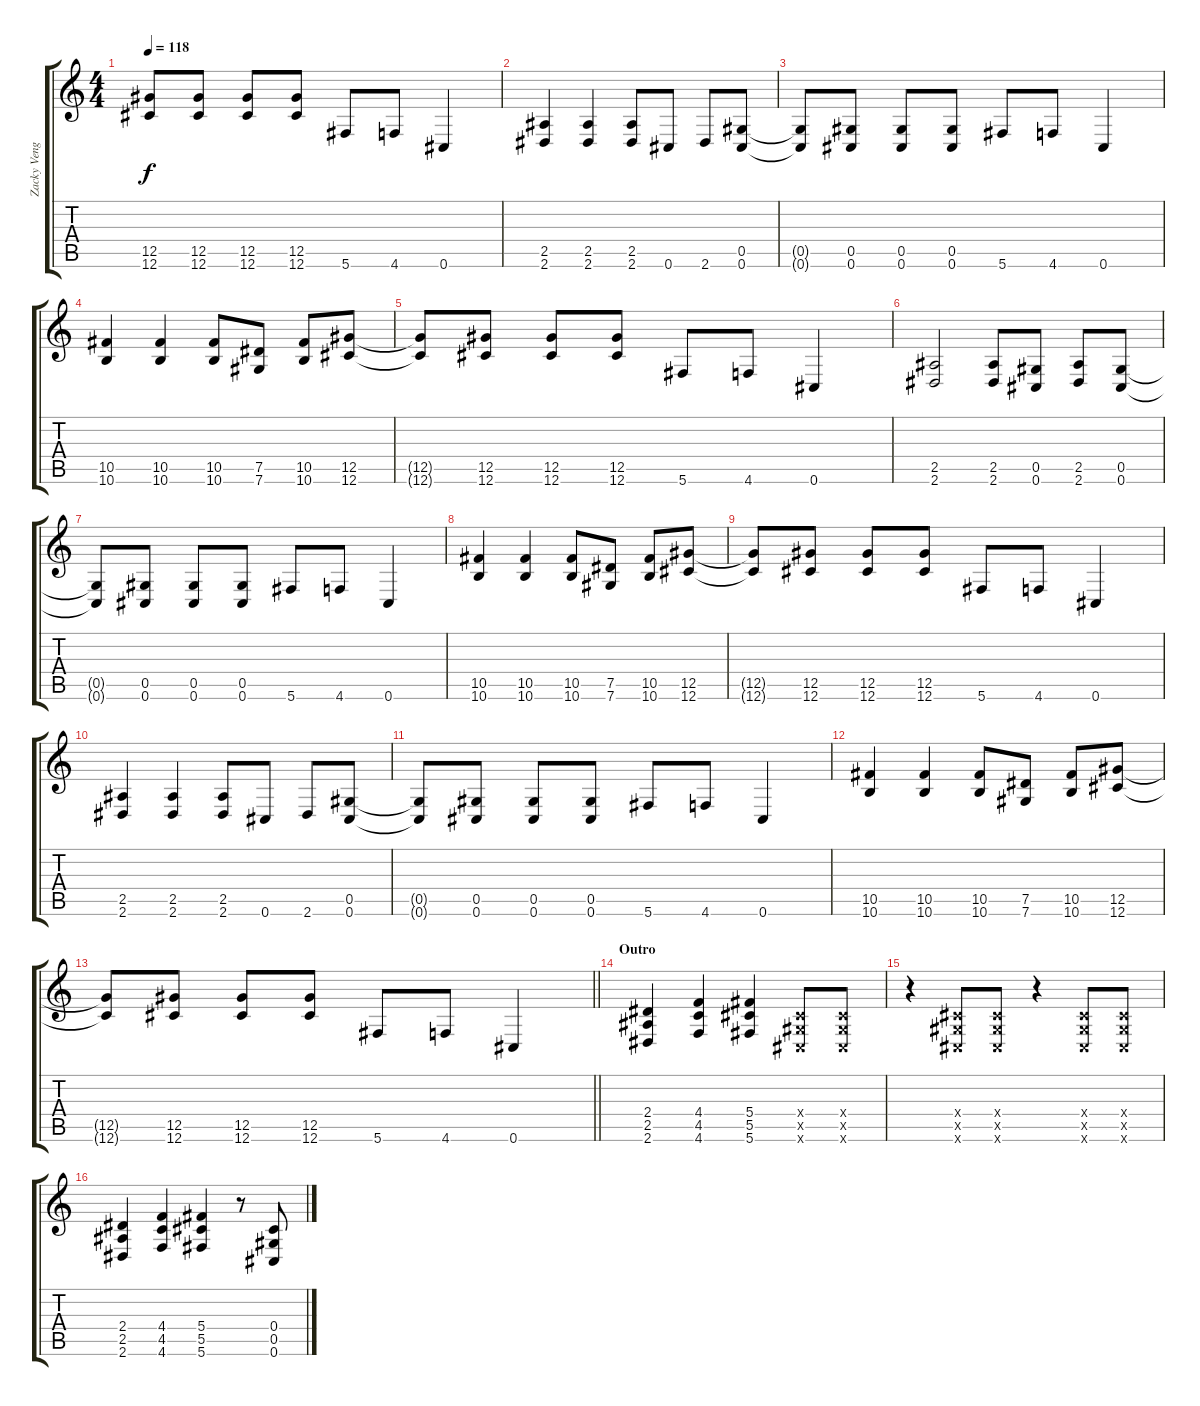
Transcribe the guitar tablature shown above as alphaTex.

\track ("Zacky Vengeance" "Zacky Veng") {instrument distortionguitar}
\staff {score tabs}
\tuning (Eb4 Bb3 Gb3 Db3 Ab2 Db2) {hide}
\ts (4 4)
\tempo 118
\clef g2
\ks c
(12.5{t} 12.6{t}).8{dy f} (12.5 12.6).8 (12.5 12.6).8 (12.5 12.6).8 5.6.8 4.6.8 0.6.4 |
(2.5 2.6).4 (2.5 2.6).4 (2.5 2.6).8 0.6.8 2.6.8 (0.5 0.6).8 |
(0.5{t} 0.6{t}).8 (0.5 0.6).8 (0.5 0.6).8 (0.5 0.6).8 5.6.8 4.6.8 0.6.4 |
(10.5 10.6).4 (10.5 10.6).4 (10.5 10.6).8 (7.5 7.6).8 (10.5 10.6).8 (12.5 12.6).8 |
(12.5{t} 12.6{t}).8 (12.5 12.6).8 (12.5 12.6).8 (12.5 12.6).8 5.6.8 4.6.8 0.6.4 |
(2.5 2.6).2 (2.5 2.6).8 (0.5 0.6).8 (2.5 2.6).8 (0.5 0.6).8 |
(0.5{t} 0.6{t}).8 (0.5 0.6).8 (0.5 0.6).8 (0.5 0.6).8 5.6.8 4.6.8 0.6.4 |
(10.5 10.6).4 (10.5 10.6).4 (10.5 10.6).8 (7.5 7.6).8 (10.5 10.6).8 (12.5 12.6).8 |
(12.5{t} 12.6{t}).8 (12.5 12.6).8 (12.5 12.6).8 (12.5 12.6).8 5.6.8 4.6.8 0.6.4 |
(2.5 2.6).4 (2.5 2.6).4 (2.5 2.6).8 0.6.8 2.6.8 (0.5 0.6).8 |
(0.5{t} 0.6{t}).8 (0.5 0.6).8 (0.5 0.6).8 (0.5 0.6).8 5.6.8 4.6.8 0.6.4 |
(10.5 10.6).4 (10.5 10.6).4 (10.5 10.6).8 (7.5 7.6).8 (10.5 10.6).8 (12.5 12.6).8 |
\barLineRight lightlight
(12.5{t} 12.6{t}).8 (12.5 12.6).8 (12.5 12.6).8 (12.5 12.6).8 5.6.8 4.6.8 0.6.4 |
\section ("" "Outro")
(2.4 2.5 2.6).4 (4.4 4.5 4.6).4 (5.4 5.5 5.6).4 (0.4{x} 0.5{x} 0.6{x}).8 (0.4{x} 0.5{x} 0.6{x}).8 |
r.4 (0.4{x} 0.5{x} 0.6{x}).8 (0.4{x} 0.5{x} 0.6{x}).8 r.4 (0.4{x} 0.5{x} 0.6{x}).8 (0.4{x} 0.5{x} 0.6{x}).8 |
(2.4 2.5 2.6).4 (4.4 4.5 4.6).4 (5.4 5.5 5.6).4 r.8 (0.4 0.5 0.6).8
